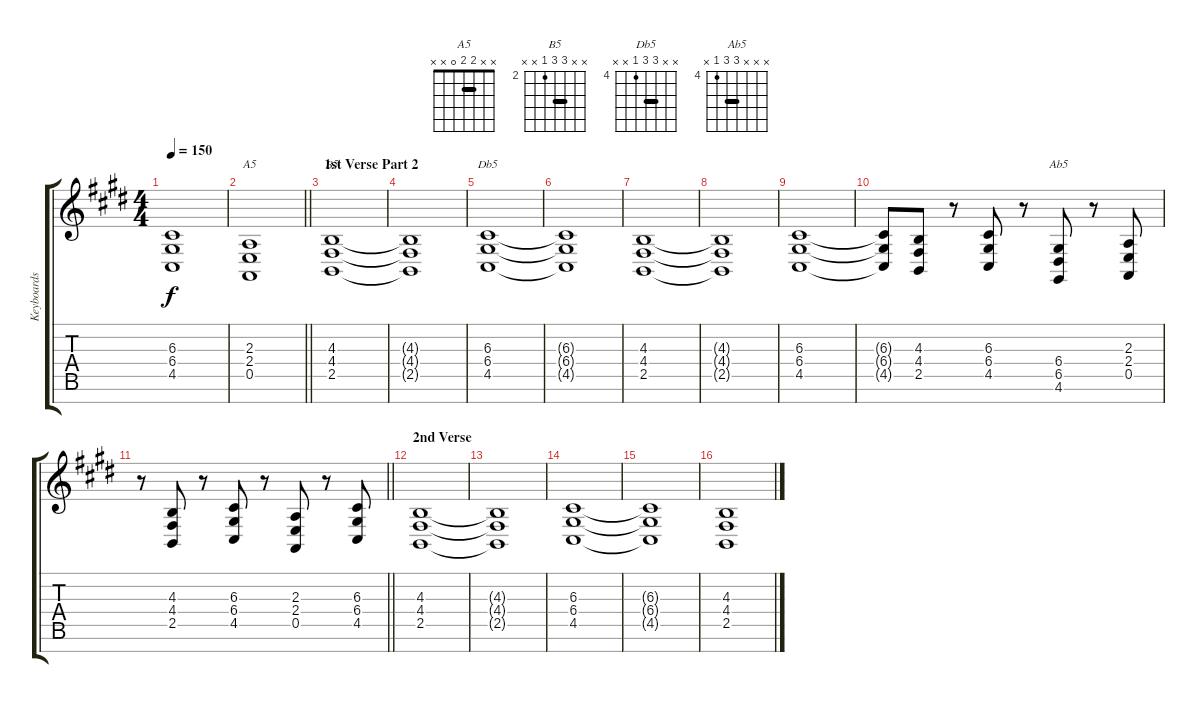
\track ("Keyboards 2" "Keyboards ") {instrument stringensemble1}
\staff {score tabs}
\tuning (E4 B3 G3 D3 A2 E2 B1) {hide}
\chord ("A5" x x 2 2 0 x x) {barre 2}
\chord ("B5" x x 4 4 2 x x) {firstfret 2 barre 4}
\chord ("Db5" x x 6 6 4 x x) {firstfret 4 barre 6}
\chord ("Ab5" x x x 6 6 4 x) {firstfret 4 barre 6}
\ts (4 4)
\tempo 150
\clef g2
\ks c#minor
(6.3{t} 6.4{t} 4.5{t}).1{dy f} |
\barLineRight lightlight
(2.3 2.4 0.5).1{ch "A5"} |
\section ("" "1st Verse Part 2")
(4.3 4.4 2.5).1{ch "B5"} |
(4.3{t} 4.4{t} 2.5{t}).1 |
(6.3 6.4 4.5).1{ch "Db5"} |
(6.3{t} 6.4{t} 4.5{t}).1 |
(4.3 4.4 2.5).1 |
(4.3{t} 4.4{t} 2.5{t}).1 |
(6.3 6.4 4.5).1 |
(6.3{t} 6.4{t} 4.5{t}).8 (4.3 4.4 2.5).8 r.8 (6.3 6.4 4.5).8 r.8 (6.4 6.5 4.6).8{ch "Ab5"} r.8 (2.3 2.4 0.5).8 |
\barLineRight lightlight
r.8 (4.3 4.4 2.5).8 r.8 (6.3 6.4 4.5).8 r.8 (2.3 2.4 0.5).8 r.8 (6.3 6.4 4.5).8 |
\section ("" "2nd Verse")
(4.3 4.4 2.5).1 |
(4.3{t} 4.4{t} 2.5{t}).1 |
(6.3 6.4 4.5).1 |
(6.3{t} 6.4{t} 4.5{t}).1 |
(4.3 4.4 2.5).1
